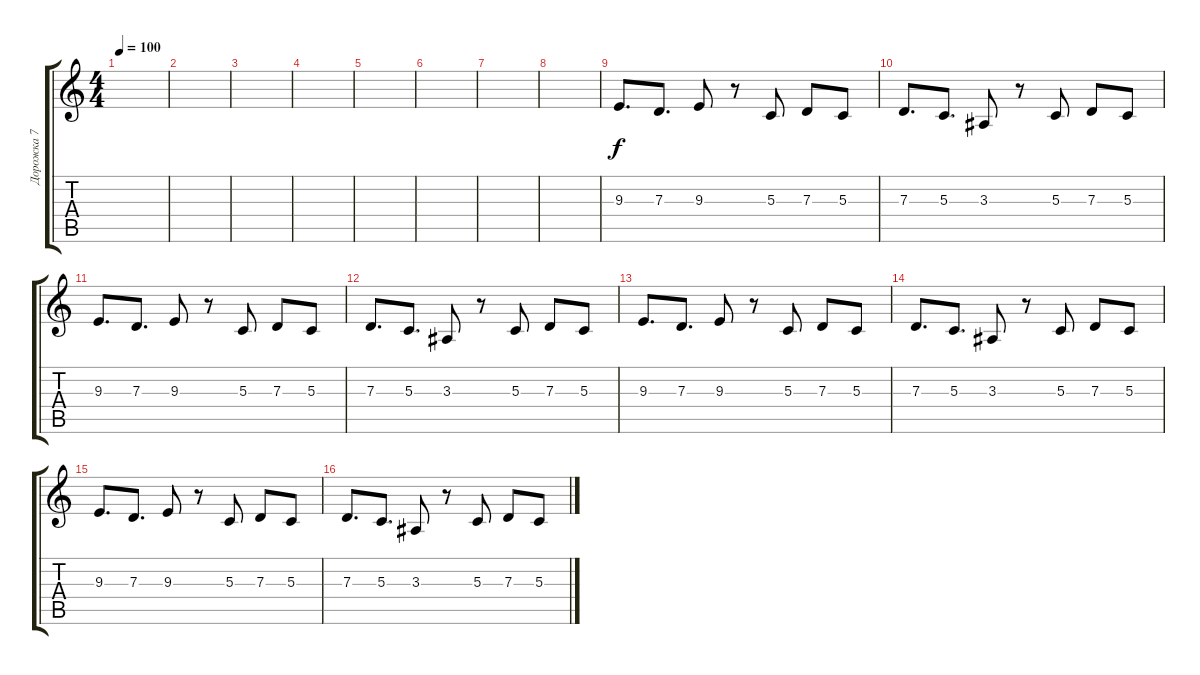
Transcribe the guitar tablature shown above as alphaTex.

\track ("Дорожка 7" "Дорожка 7") {instrument lead2sawtooth}
\staff {score tabs}
\tuning (E4 B3 G3 D3 A2 E2) {hide}
\ts (4 4)
\tempo 100
\clef g2
\ks c
|
|
|
|
|
|
|
|
9.3.8{d} 7.3.8{d} 9.3.8 r.8 5.3.8 7.3.8 5.3.8 |
7.3.8{d} 5.3.8{d} 3.3.8 r.8 5.3.8 7.3.8 5.3.8 |
9.3.8{d} 7.3.8{d} 9.3.8 r.8 5.3.8 7.3.8 5.3.8 |
7.3.8{d} 5.3.8{d} 3.3.8 r.8 5.3.8 7.3.8 5.3.8 |
9.3.8{d} 7.3.8{d} 9.3.8 r.8 5.3.8 7.3.8 5.3.8 |
7.3.8{d} 5.3.8{d} 3.3.8 r.8 5.3.8 7.3.8 5.3.8 |
9.3.8{d} 7.3.8{d} 9.3.8 r.8 5.3.8 7.3.8 5.3.8 |
7.3.8{d} 5.3.8{d} 3.3.8 r.8 5.3.8 7.3.8 5.3.8
